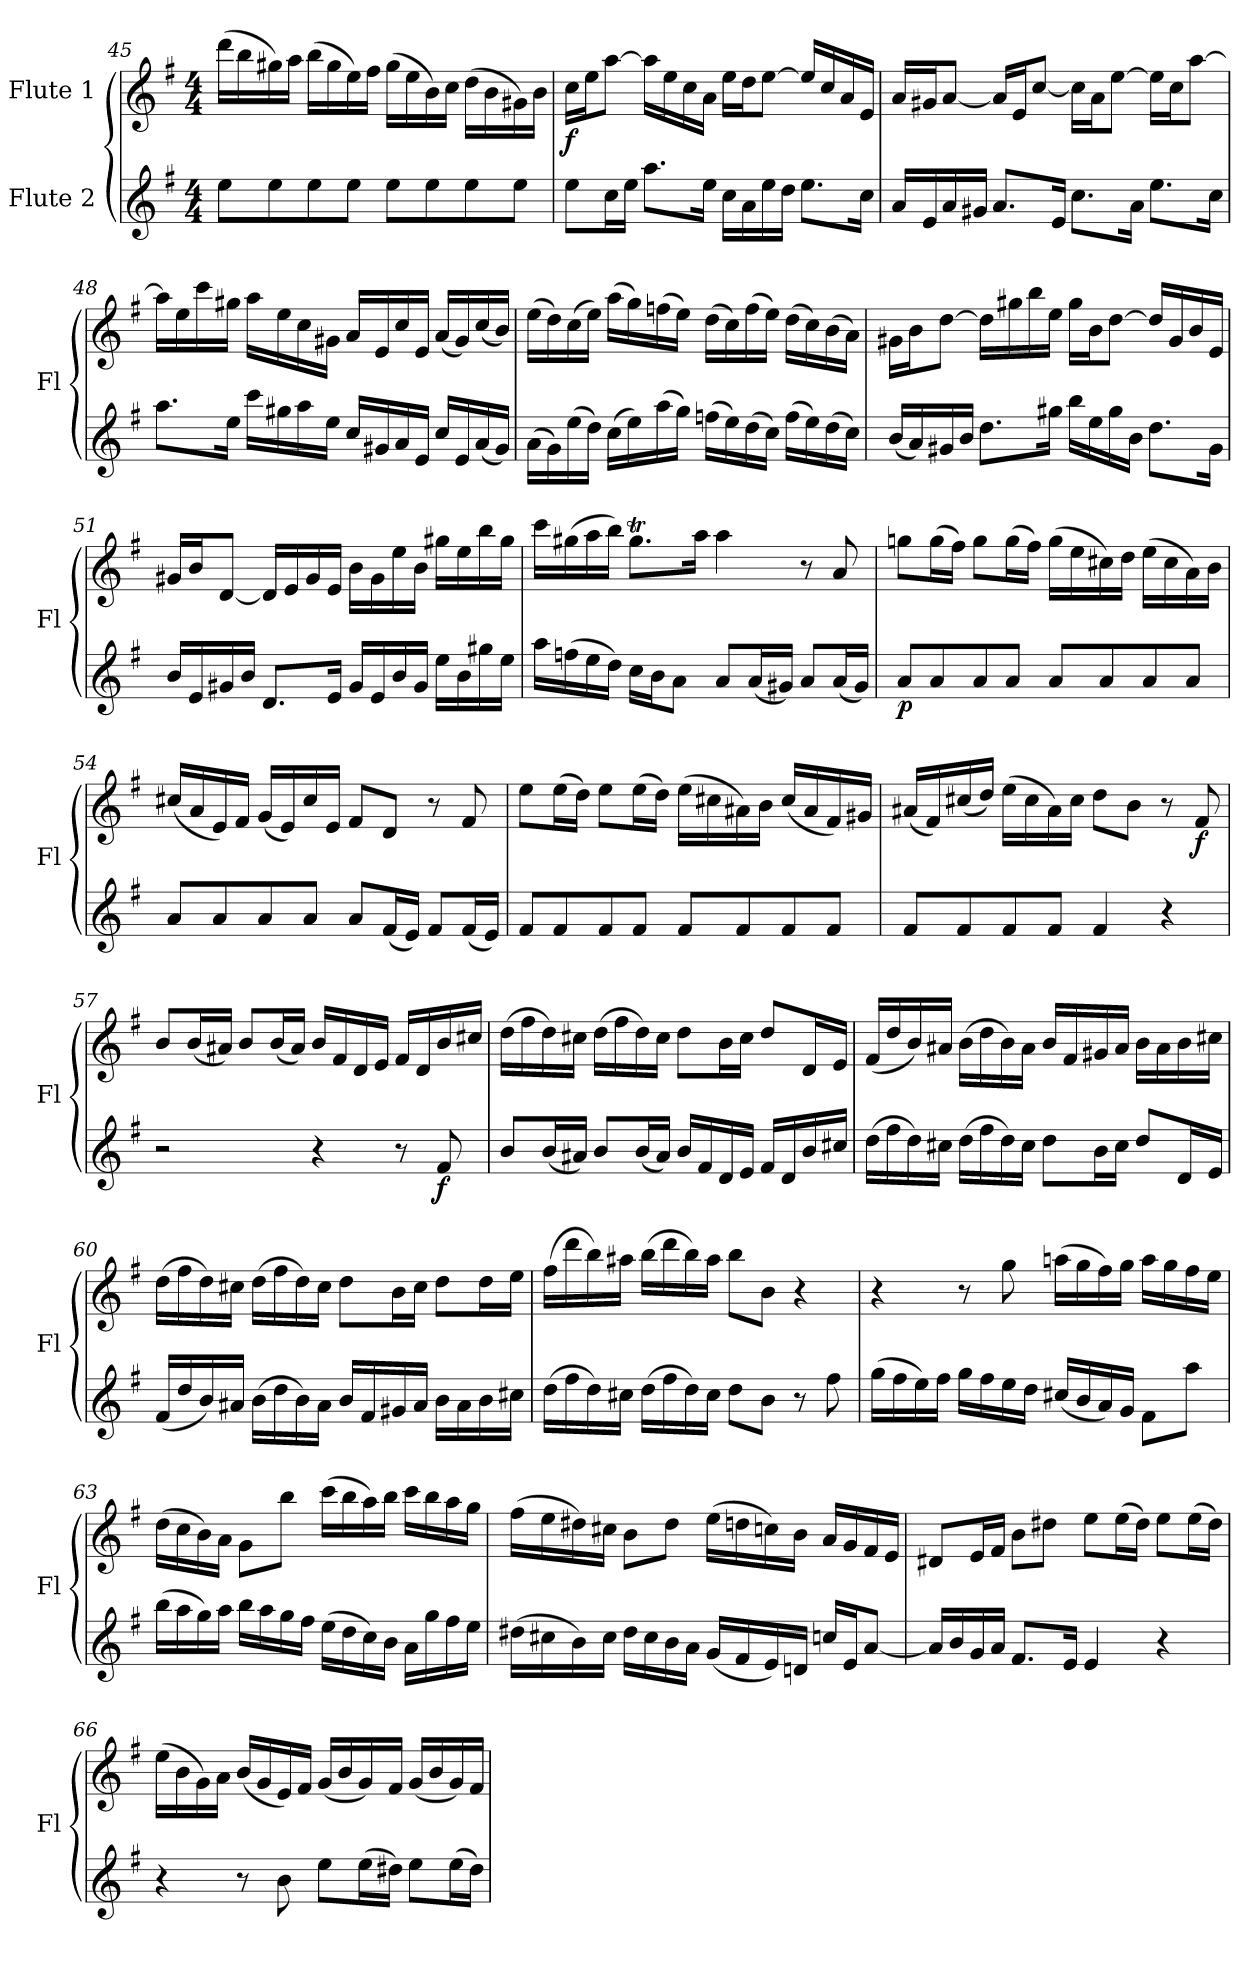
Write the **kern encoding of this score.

**kern	**dynam	**kern	**dynam
*part2	*part2	*part1	*part1
*staff2	*staff2	*staff1	*staff1
*I"Flute 2	*	*I"Flute 1	*
*I'Fl	*	*I'Fl	*
!!LO:LB:g=z
*clefG2	*	*clefG2	*
*k[f#]	*	*k[f#]	*
*G:	*	*G:	*
*M4/4	*	*M4/4	*
=45	=45	=45	=45
8ee\L	.	(16ddd\LL	.
.	.	16bb\	.
8ee\	.	16gg#X\)	.
.	.	16aa\JJ	.
8ee\	.	(16bb\LL	.
.	.	16gg#\	.
8ee\J	.	16ee\)	.
.	.	16ff#\JJ	.
8ee\L	.	(16gg#\LL	.
.	.	16ee\	.
8ee\	.	16b\)	.
.	.	16cc\JJ	.
8ee\	.	(16dd\LL	.
.	.	16b\	.
8ee\J	.	16g#X\)	.
.	.	16b\JJ	.
=46	=46	=46	=46
!	!	!	!LO:DY:b
8ee\L	.	16cc\LL	f
.	.	16ee\J	.
16cc\L	.	[8aa\J	.
16ee\JJ	.	.	.
8.aa\L	.	16aa\LL]	.
.	.	16ee\	.
.	.	16cc\	.
16ee\Jk	.	16a\JJ	.
16cc\LL	.	16ee\LL	.
16a\	.	16dd\J	.
16ee\	.	[8ee\J	.
16dd\JJ	.	.	.
8.ee\L	.	16ee/LL]	.
.	.	16cc/	.
.	.	16a/	.
16cc\Jk	.	16e/JJ	.
!!LO:LB:g=z
=47	=47	=47	=47
16a/LL	.	16a/LL	.
16e/	.	16g#X/J	.
16a/	.	[8a/J	.
16g#X/JJ	.	.	.
8.a/L	.	16a/LL]	.
.	.	16e/J	.
.	.	[8cc/J	.
16e/Jk	.	.	.
8.cc\L	.	16cc\LL]	.
.	.	16a\J	.
.	.	[8ee\J	.
16a\Jk	.	.	.
8.ee\L	.	16ee\LL]	.
.	.	16cc\J	.
.	.	[8aa\J	.
16cc\Jk	.	.	.
=48	=48	=48	=48
8.aa\L	.	16aa\LL]	.
.	.	16ee\	.
.	.	16ccc\	.
16ee\Jk	.	16gg#X\JJ	.
16ccc\LL	.	16aa\LL	.
16gg#X\	.	16ee\	.
16aa\	.	16cc\	.
16ee\JJ	.	16g#X\JJ	.
16cc/LL	.	16a/LL	.
16g#X/	.	16e/	.
16a/	.	16cc/	.
16e/JJ	.	16e/JJ	.
16cc/LL	.	(16a/LL	.
16e/	.	16g#/)	.
(16a/	.	(16cc/	.
16g#/JJ)	.	16b/JJ)	.
!!LO:LB:g=z
=49	=49	=49	=49
(16a\LL	.	(16ee\LL	.
16g\)	.	16dd\)	.
(16ee\	.	(16cc\	.
16dd\JJ)	.	16ee\JJ)	.
(16cc\LL	.	(16aa\LL	.
16ee\)	.	16gg\)	.
(16aa\	.	(16ffn\	.
16gg\JJ)	.	16ee\JJ)	.
(16ffn\LL	.	(16dd\LL	.
16ee\)	.	16cc\)	.
(16dd\	.	(16ff\	.
16cc\JJ)	.	16ee\JJ)	.
(16ff\LL	.	(16dd\LL	.
16ee\)	.	16cc\)	.
(16dd\	.	(16b\	.
16cc\JJ)	.	16a\JJ)	.
=50	=50	=50	=50
(16b/LL	.	16g#X\LL	.
16a/)	.	16b\J	.
16g#X/	.	[8dd\J	.
16b/JJ	.	.	.
8.dd\L	.	16dd\LL]	.
.	.	16gg#X\	.
.	.	16bb\	.
16gg#X\Jk	.	16ee\JJ	.
16bb\LL	.	16gg#\LL	.
16ee\	.	16b\J	.
16gg#\	.	[8dd\J	.
16b\JJ	.	.	.
8.dd\L	.	16dd/LL]	.
.	.	16g#/	.
.	.	16b/	.
16g#\Jk	.	16e/JJ	.
!!LO:LB:g=z
=51	=51	=51	=51
16b/LL	.	16g#X/LL	.
16e/	.	16b/J	.
16g#X/	.	[8d/J	.
16b/JJ	.	.	.
8.d/L	.	16d/LL]	.
.	.	16e/	.
.	.	16g#/	.
16e/Jk	.	16e/JJ	.
16g#/LL	.	16b\LL	.
16e/	.	16g#\	.
16b/	.	16ee\	.
16g#/JJ	.	16b\JJ	.
16ee\LL	.	16gg#X\LL	.
16b\	.	16ee\	.
16gg#X\	.	16bb\	.
16ee\JJ	.	16gg#\JJ	.
=52	=52	=52	=52
16aa\LL	.	16ccc\LL	.
(16ffn\	.	(16gg#X\	.
16ee\	.	16aa\	.
16dd\JJ)	.	16bb\JJ)	.
16cc\LL	.	8.gg#t\L	.
16b\J	.	.	.
8a\J	.	.	.
.	.	16aa\Jk	.
8a/L	.	4aa\	.
(16a/L	.	.	.
16g#X/JJ)	.	.	.
8a/L	.	8r	.
(16a/L	.	8a/	.
16g#/JJ)	.	.	.
!!LO:PB:g=z
=53	=53	=53	=53
!	!LO:DY:b	!	!
8a/L	p	8ggn\L	.
8a/	.	(16gg\L	.
.	.	16ff#\JJ)	.
8a/	.	8gg\L	.
8a/J	.	(16gg\L	.
.	.	16ff#\JJ)	.
8a/L	.	(16gg\LL	.
.	.	16ee\	.
8a/	.	16cc#X\)	.
.	.	16dd\JJ	.
8a/	.	(16ee\LL	.
.	.	16cc#\	.
8a/J	.	16a\)	.
.	.	16b\JJ	.
=54	=54	=54	=54
8a/L	.	(16cc#X/LL	.
.	.	16a/	.
8a/	.	16e/)	.
.	.	16f#/JJ	.
8a/	.	(16g/LL	.
.	.	16e/)	.
8a/J	.	16cc#/	.
.	.	16e/JJ	.
8a/L	.	8f#/L	.
(16f#/L	.	8d/J	.
16e/JJ)	.	.	.
8f#/L	.	8r	.
(16f#/L	.	8f#/	.
16e/JJ)	.	.	.
!!LO:LB:g=z
=55	=55	=55	=55
8f#/L	.	8ee\L	.
8f#/	.	(16ee\L	.
.	.	16dd\JJ)	.
8f#/	.	8ee\L	.
8f#/J	.	(16ee\L	.
.	.	16dd\JJ)	.
8f#/L	.	(16ee\LL	.
.	.	16cc#X\	.
8f#/	.	16a#X\)	.
.	.	16b\JJ	.
8f#/	.	(16cc#/LL	.
.	.	16a#/	.
8f#/J	.	16f#/)	.
.	.	16g#X/JJ	.
=56	=56	=56	=56
8f#/L	.	(16a#X/LL	.
.	.	16f#/)	.
8f#/	.	(16cc#X/	.
.	.	16dd/JJ)	.
8f#/	.	(16ee\LL	.
.	.	16cc#\	.
8f#/J	.	16a#\)	.
.	.	16cc#\JJ	.
4f#/	.	8dd\L	.
.	.	8b\J	.
4r	.	8r	.
!	!	!	!LO:DY:b
.	.	8f#/	f
!!LO:LB:g=z
=57	=57	=57	=57
2r	.	8b/L	.
.	.	(16b/L	.
.	.	16a#X/JJ)	.
.	.	8b/L	.
.	.	(16b/L	.
.	.	16a#/JJ)	.
4r	.	16b/LL	.
.	.	16f#/	.
.	.	16d/	.
.	.	16e/JJ	.
8r	.	16f#/LL	.
.	.	16d/	.
!	!LO:DY:b	!	!
8f#/	f	16b/	.
.	.	16cc#X/JJ	.
=58	=58	=58	=58
8b/L	.	(16dd\LL	.
.	.	16ff#\	.
(16b/L	.	16dd\)	.
16a#X/JJ)	.	16cc#X\JJ	.
8b/L	.	(16dd\LL	.
.	.	16ff#\	.
(16b/L	.	16dd\)	.
16a#/JJ)	.	16cc#\JJ	.
16b/LL	.	8dd\L	.
16f#/	.	.	.
16d/	.	16b\L	.
16e/JJ	.	16cc#\JJ	.
16f#/LL	.	8dd/L	.
16d/	.	.	.
16b/	.	16d/L	.
16cc#X/JJ	.	16e/JJ	.
!!LO:LB:g=z
=59	=59	=59	=59
(16dd\LL	.	(16f#/LL	.
16ff#\	.	16dd/	.
16dd\)	.	16b/)	.
16cc#X\JJ	.	16a#X/JJ	.
(16dd\LL	.	(16b\LL	.
16ff#\	.	16dd\	.
16dd\)	.	16b\)	.
16cc#\JJ	.	16a#\JJ	.
8dd\L	.	16b/LL	.
.	.	16f#/	.
16b\L	.	16g#X/	.
16cc#\JJ	.	16a#/JJ	.
8dd/L	.	16b\LL	.
.	.	16a#\	.
16d/L	.	16b\	.
16e/JJ	.	16cc#X\JJ	.
=60	=60	=60	=60
(16f#/LL	.	(16dd\LL	.
16dd/	.	16ff#\	.
16b/)	.	16dd\)	.
16a#X/JJ	.	16cc#X\JJ	.
(16b\LL	.	(16dd\LL	.
16dd\	.	16ff#\	.
16b\)	.	16dd\)	.
16a#\JJ	.	16cc#\JJ	.
16b/LL	.	8dd\L	.
16f#/	.	.	.
16g#X/	.	16b\L	.
16a#/JJ	.	16cc#\JJ	.
16b\LL	.	8dd\L	.
16a#\	.	.	.
16b\	.	16dd\L	.
16cc#X\JJ	.	16ee\JJ	.
!!LO:LB:g=z
=61	=61	=61	=61
(16dd\LL	.	(16ff#\LL	.
16ff#\	.	16ddd\	.
16dd\)	.	16bb\)	.
16cc#X\JJ	.	16aa#X\JJ	.
(16dd\LL	.	(16bb\LL	.
16ff#\	.	16ddd\	.
16dd\)	.	16bb\)	.
16cc#\JJ	.	16aa#\JJ	.
8dd\L	.	8bb\L	.
8b\J	.	8b\J	.
8r	.	4r	.
8ff#\	.	.	.
=62	=62	=62	=62
(16gg\LL	.	4r	.
16ff#\	.	.	.
16ee\)	.	.	.
16ff#\JJ	.	.	.
16gg\LL	.	8r	.
16ff#\	.	.	.
16ee\	.	8gg\	.
16dd\JJ	.	.	.
(16cc#X/LL	.	(16aan\LL	.
16b/	.	16gg\	.
16a/)	.	16ff#\)	.
16g/JJ	.	16gg\JJ	.
8f#\L	.	16aa\LL	.
.	.	16gg\	.
8aa\J	.	16ff#\	.
.	.	16ee\JJ	.
!!LO:PB:g=z
=63	=63	=63	=63
(16bb\LL	.	(16dd\LL	.
16aa\	.	16cc\	.
16gg\)	.	16b\)	.
16aa\JJ	.	16a\JJ	.
16bb\LL	.	8g\L	.
16aa\	.	.	.
16gg\	.	8bb\J	.
16ff#\JJ	.	.	.
(16ee\LL	.	(16ccc\LL	.
16dd\	.	16bb\	.
16cc\)	.	16aa\)	.
16b\JJ	.	16bb\JJ	.
16a\LL	.	16ccc\LL	.
16gg\	.	16bb\	.
16ff#\	.	16aa\	.
16ee\JJ	.	16gg\JJ	.
=64	=64	=64	=64
(16dd#X\LL	.	(16ff#\LL	.
16cc#X\	.	16ee\	.
16b\)	.	16dd#X\)	.
16cc#\JJ	.	16cc#X\JJ	.
16dd#\LL	.	8b\L	.
16cc#\	.	.	.
16b\	.	8dd#\J	.
16a\JJ	.	.	.
(16g/LL	.	(16ee\LL	.
16f#/	.	16ddn\	.
16e/)	.	16ccn\)	.
16dn/JJ	.	16b\JJ	.
16ccn/LL	.	16a/LL	.
16e/J	.	16g/	.
[8a/J	.	16f#/	.
.	.	16e/JJ	.
!!LO:LB:g=z
=65	=65	=65	=65
16a/LL]	.	8d#X/L	.
16b/	.	.	.
16g/	.	16e/L	.
16a/JJ	.	16f#/JJ	.
8.f#/L	.	8b\L	.
.	.	8dd#X\J	.
16e/Jk	.	.	.
4e/	.	8ee\L	.
.	.	(16ee\L	.
.	.	16dd#\JJ)	.
4r	.	8ee\L	.
.	.	(16ee\L	.
.	.	16dd#\JJ)	.
=66	=66	=66	=66
4r	.	(16ee\LL	.
.	.	16b\	.
.	.	16g\)	.
.	.	16a\JJ	.
8r	.	(16b/LL	.
.	.	16g/	.
8b\	.	16e/)	.
.	.	16f#/JJ	.
8ee\L	.	(16g/LL	.
.	.	16b/	.
(16ee\L	.	16g/)	.
16dd#X\JJ)	.	16f#/JJ	.
8ee\L	.	(16g/LL	.
.	.	16b/	.
(16ee\L	.	16g/)	.
16dd#\JJ)	.	16f#/JJ	.
=	=	=	=
*-	*-	*-	*-
